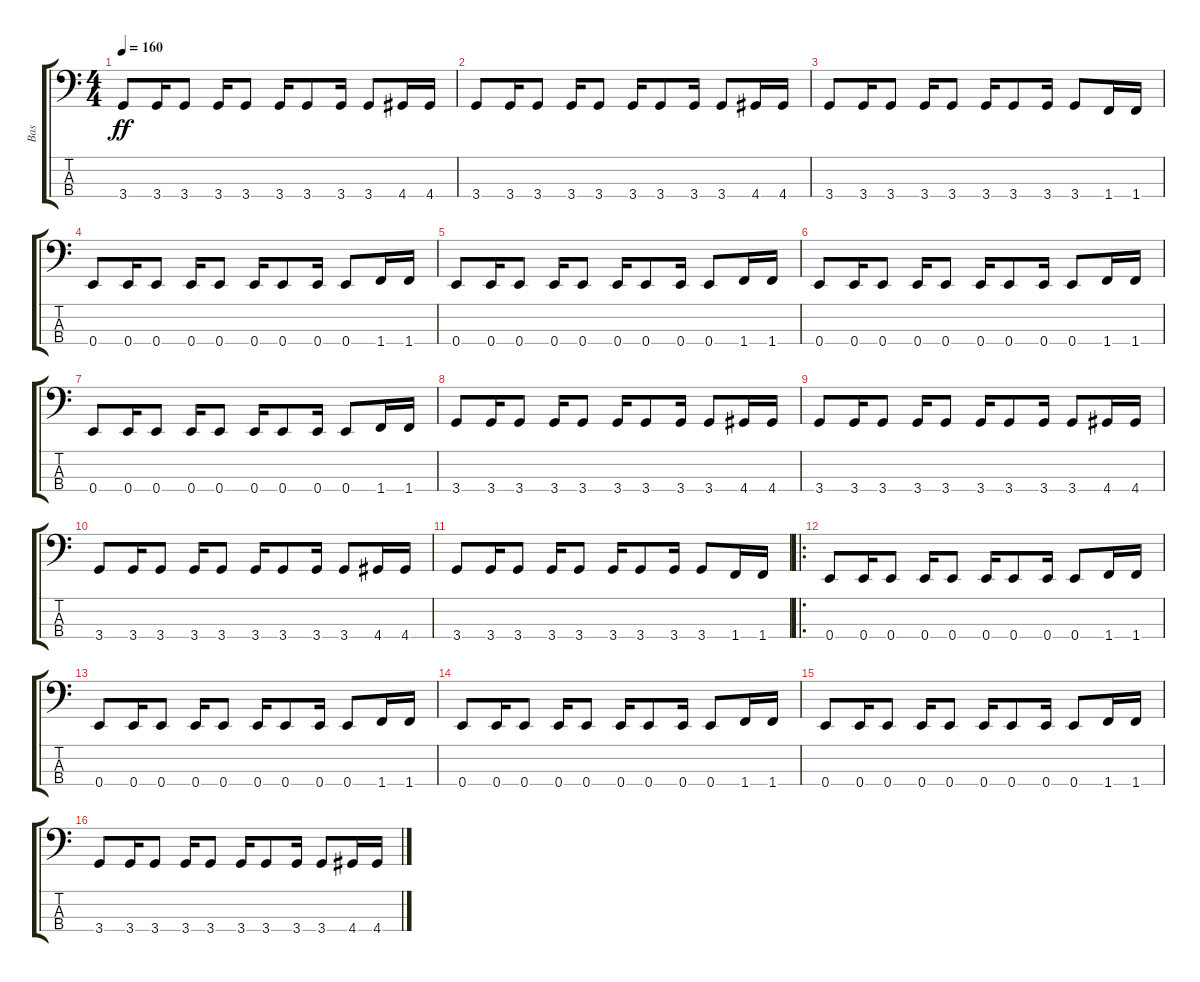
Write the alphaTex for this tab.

\track ("Bas" "Bas") {instrument electricbassfinger}
\staff {score tabs}
\tuning (G2 D2 A1 E1) {hide}
\ts (4 4)
\tempo 160
\clef f4
\ks c
3.4.8{dy ff} 3.4.16 3.4.8 3.4.16 3.4.8 3.4.16 3.4.8 3.4.16 3.4.8 4.4.16 4.4.16 |
3.4.8 3.4.16 3.4.8 3.4.16 3.4.8 3.4.16 3.4.8 3.4.16 3.4.8 4.4.16 4.4.16 |
3.4.8 3.4.16 3.4.8 3.4.16 3.4.8 3.4.16 3.4.8 3.4.16 3.4.8 1.4.16 1.4.16 |
0.4.8 0.4.16 0.4.8 0.4.16 0.4.8 0.4.16 0.4.8 0.4.16 0.4.8 1.4.16 1.4.16 |
0.4.8 0.4.16 0.4.8 0.4.16 0.4.8 0.4.16 0.4.8 0.4.16 0.4.8 1.4.16 1.4.16 |
0.4.8 0.4.16 0.4.8 0.4.16 0.4.8 0.4.16 0.4.8 0.4.16 0.4.8 1.4.16 1.4.16 |
0.4.8 0.4.16 0.4.8 0.4.16 0.4.8 0.4.16 0.4.8 0.4.16 0.4.8 1.4.16 1.4.16 |
3.4.8 3.4.16 3.4.8 3.4.16 3.4.8 3.4.16 3.4.8 3.4.16 3.4.8 4.4.16 4.4.16 |
3.4.8 3.4.16 3.4.8 3.4.16 3.4.8 3.4.16 3.4.8 3.4.16 3.4.8 4.4.16 4.4.16 |
3.4.8 3.4.16 3.4.8 3.4.16 3.4.8 3.4.16 3.4.8 3.4.16 3.4.8 4.4.16 4.4.16 |
3.4.8 3.4.16 3.4.8 3.4.16 3.4.8 3.4.16 3.4.8 3.4.16 3.4.8 1.4.16 1.4.16 |
\ro
0.4.8 0.4.16 0.4.8 0.4.16 0.4.8 0.4.16 0.4.8 0.4.16 0.4.8 1.4.16 1.4.16 |
0.4.8 0.4.16 0.4.8 0.4.16 0.4.8 0.4.16 0.4.8 0.4.16 0.4.8 1.4.16 1.4.16 |
0.4.8 0.4.16 0.4.8 0.4.16 0.4.8 0.4.16 0.4.8 0.4.16 0.4.8 1.4.16 1.4.16 |
0.4.8 0.4.16 0.4.8 0.4.16 0.4.8 0.4.16 0.4.8 0.4.16 0.4.8 1.4.16 1.4.16 |
3.4.8 3.4.16 3.4.8 3.4.16 3.4.8 3.4.16 3.4.8 3.4.16 3.4.8 4.4.16 4.4.16
